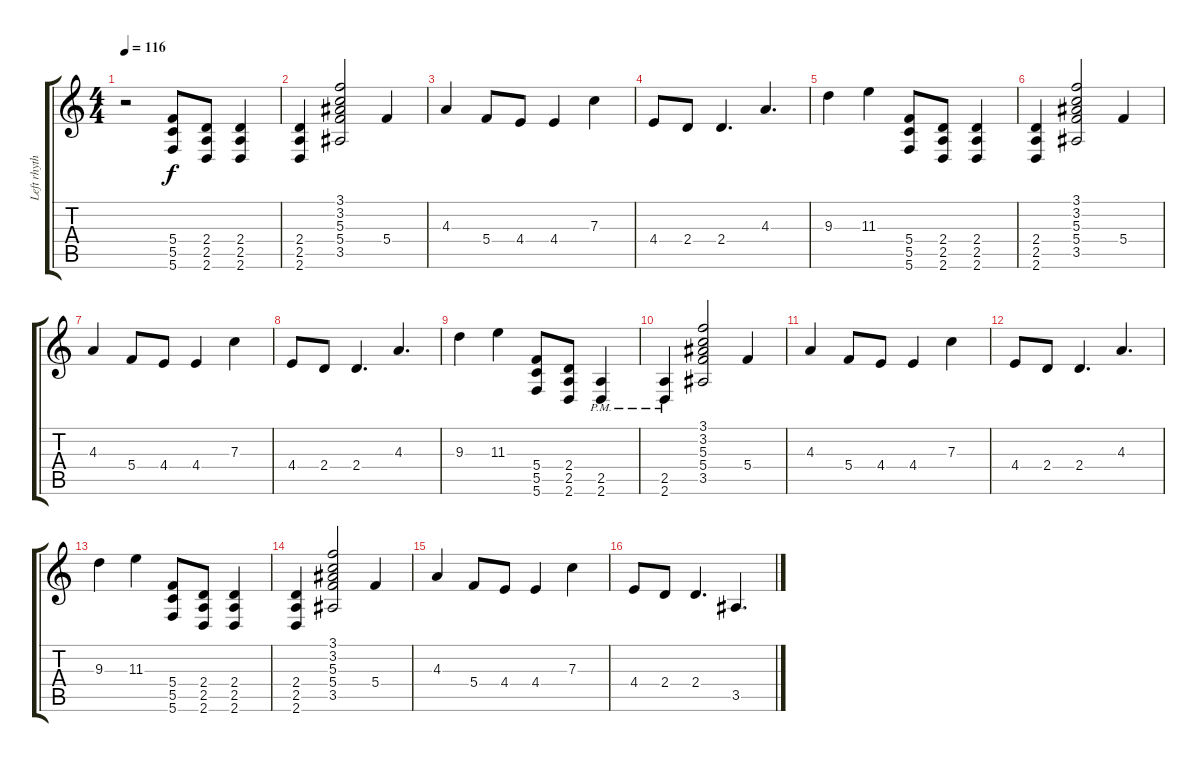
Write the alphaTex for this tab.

\track ("Left rhythm" "Left rhyth") {instrument distortionguitar}
\staff {score tabs}
\tuning (D4 A3 F3 C3 G2 C2) {hide}
\ts (4 4)
\tempo 116
\clef g2
\ks c
r.2{dy f} (5.4 5.5 5.6).8 (2.4 2.5 2.6).8 (2.4 2.5 2.6).4 |
(2.4 2.5 2.6).4 (3.1 3.2 5.3 5.4 3.5).2 5.4.4 |
4.3.4 5.4.8 4.4.8 4.4.4 7.3.4 |
4.4.8 2.4.8 2.4.4{d} 4.3.4{d} |
9.3.4 11.3.4 (5.4 5.5 5.6).8 (2.4 2.5 2.6).8 (2.4 2.5 2.6).4 |
(2.4 2.5 2.6).4 (3.1 3.2 5.3 5.4 3.5).2 5.4.4 |
4.3.4 5.4.8 4.4.8 4.4.4 7.3.4 |
4.4.8 2.4.8 2.4.4{d} 4.3.4{d} |
9.3.4 11.3.4 (5.4 5.5 5.6).8 (2.4 2.5 2.6).8 (2.5{pm} 2.6{pm}).4 |
(2.5{pm} 2.6{pm}).4 (3.1 3.2 5.3 5.4 3.5).2 5.4.4 |
4.3.4 5.4.8 4.4.8 4.4.4 7.3.4 |
4.4.8 2.4.8 2.4.4{d} 4.3.4{d} |
9.3.4 11.3.4 (5.4 5.5 5.6).8 (2.4 2.5 2.6).8 (2.4 2.5 2.6).4 |
(2.4 2.5 2.6).4 (3.1 3.2 5.3 5.4 3.5).2 5.4.4 |
4.3.4 5.4.8 4.4.8 4.4.4 7.3.4 |
4.4.8 2.4.8 2.4.4{d} 3.5.4{d}
